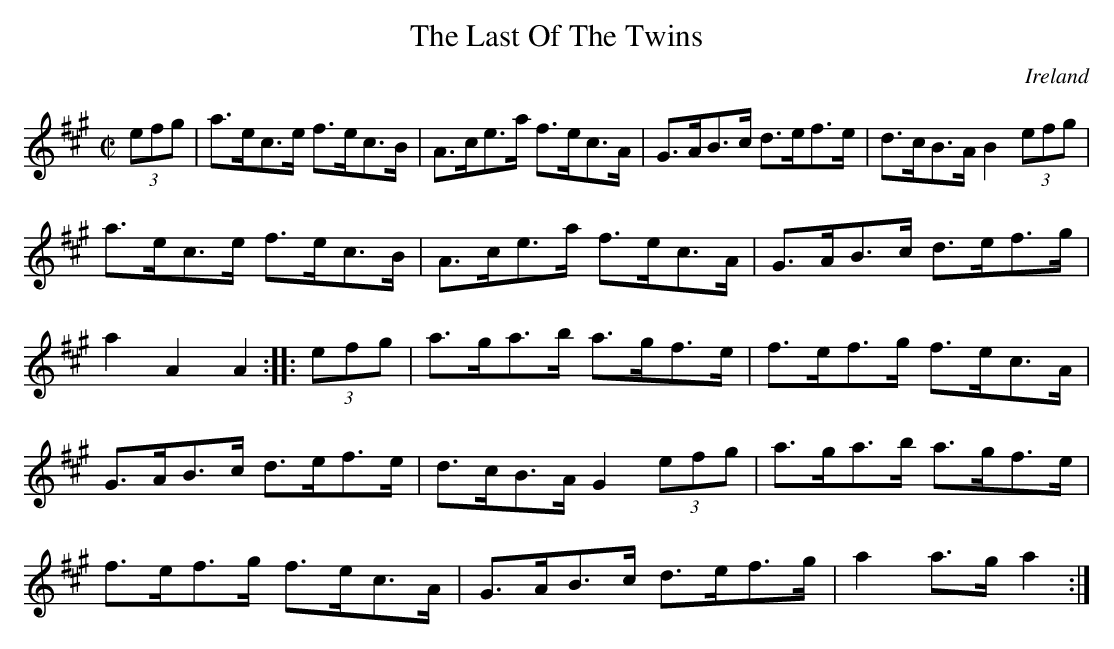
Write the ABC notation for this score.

X:1
T:The Last Of The Twins
O:Ireland
M:C|
L:1/8
K:A
(3efg|a>ec>e f>ec>B|A>ce>a f>ec>A|G>AB>c d>ef>e|d>cB>A B2 (3efg|
a>ec>e f>ec>B|A>ce>a f>ec>A|G>AB>c d>ef>g|a2 A2 A2:|\
|:(3efg|a>ga>b a>gf>e|f>ef>g f>ec>A|
G>AB>c d>ef>e|d>cB>A G2 (3efg|a>ga>b a>gf>e|f>ef>g f>ec>A|\
G>AB>c d>ef>g|a2 a>g a2:|
